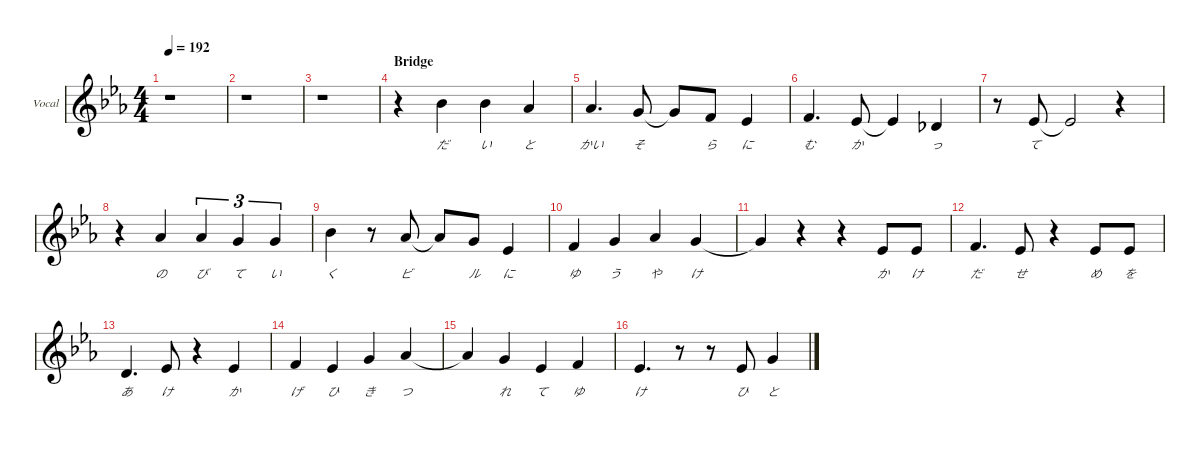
\defaultSystemsLayout 4
\hideDynamics
\bracketExtendMode nobrackets
\firstSystemTrackNameOrientation horizontal
\track ("Vocal" "Vocal") {defaultSystemsLayout 4 mute instrument lead7fifths}
\staff {score}
\tuning (E4 B3 G3 D3 A2 E2)
\ts (4 4)
\tempo 192
\clef g2
\ks eb
r.1{dy f} |
r.1 |
r.1 |
\section ("" "Bridge")
r.4 6.1{acc b}.4{lyrics (0 "だ") lyrics (1 "") lyrics (2 "") lyrics (3 "") lyrics (4 "")} 6.1{acc b}.4{lyrics (0 "い") lyrics (1 "") lyrics (2 "") lyrics (3 "") lyrics (4 "")} 4.1{acc b}.4{lyrics (0 "と") lyrics (1 "") lyrics (2 "") lyrics (3 "") lyrics (4 "")} |
4.1{acc b}.4{d lyrics (0 "かい") lyrics (1 "") lyrics (2 "") lyrics (3 "") lyrics (4 "")} 3.1{acc forcenatural}.8{lyrics (0 "そ") lyrics (1 "") lyrics (2 "") lyrics (3 "") lyrics (4 "")} 3.1{t acc forcenatural}.8 1.1{acc forcenatural}.8{lyrics (0 "ら") lyrics (1 "") lyrics (2 "") lyrics (3 "") lyrics (4 "")} 4.2{acc b}.4{lyrics (0 "に") lyrics (1 "") lyrics (2 "") lyrics (3 "") lyrics (4 "")} |
1.1{acc forcenatural}.4{d lyrics (0 "む") lyrics (1 "") lyrics (2 "") lyrics (3 "") lyrics (4 "")} 4.2{acc b}.8{lyrics (0 "か") lyrics (1 "") lyrics (2 "") lyrics (3 "") lyrics (4 "")} 4.2{t acc b}.4 2.2{acc b}.4{lyrics (0 "っ") lyrics (1 "") lyrics (2 "") lyrics (3 "") lyrics (4 "")} |
r.8 4.2{acc b}.8{lyrics (0 "て") lyrics (1 "") lyrics (2 "") lyrics (3 "") lyrics (4 "")} 4.2{t acc b}.2 r.4 |
r.4 4.1{acc b}.4{lyrics (0 "の") lyrics (1 "") lyrics (2 "") lyrics (3 "") lyrics (4 "")} 4.1{acc b}.4{tu (3 2) lyrics (0 "び") lyrics (1 "") lyrics (2 "") lyrics (3 "") lyrics (4 "")} 3.1{acc forcenatural}.4{tu (3 2) lyrics (0 "て") lyrics (1 "") lyrics (2 "") lyrics (3 "") lyrics (4 "")} 3.1{acc forcenatural}.4{tu (3 2) lyrics (0 "い") lyrics (1 "") lyrics (2 "") lyrics (3 "") lyrics (4 "")} |
6.1{acc b}.4{lyrics (0 "く") lyrics (1 "") lyrics (2 "") lyrics (3 "") lyrics (4 "")} r.8 4.1{acc b}.8{lyrics (0 "ビ") lyrics (1 "") lyrics (2 "") lyrics (3 "") lyrics (4 "")} 4.1{t acc b}.8 3.1{acc forcenatural}.8{lyrics (0 "ル") lyrics (1 "") lyrics (2 "") lyrics (3 "") lyrics (4 "")} 4.2{acc b}.4{lyrics (0 "に") lyrics (1 "") lyrics (2 "") lyrics (3 "") lyrics (4 "")} |
1.1{acc forcenatural}.4{lyrics (0 "ゆ") lyrics (1 "") lyrics (2 "") lyrics (3 "") lyrics (4 "")} 3.1{acc forcenatural}.4{lyrics (0 "う") lyrics (1 "") lyrics (2 "") lyrics (3 "") lyrics (4 "")} 4.1{acc b}.4{lyrics (0 "や") lyrics (1 "") lyrics (2 "") lyrics (3 "") lyrics (4 "")} 3.1{acc forcenatural}.4{lyrics (0 "け") lyrics (1 "") lyrics (2 "") lyrics (3 "") lyrics (4 "")} |
3.1{t acc forcenatural}.4 r.4 r.4 4.2{acc b}.8{lyrics (0 "か") lyrics (1 "") lyrics (2 "") lyrics (3 "") lyrics (4 "")} 4.2{acc b}.8{lyrics (0 "け") lyrics (1 "") lyrics (2 "") lyrics (3 "") lyrics (4 "")} |
1.1{acc forcenatural}.4{d lyrics (0 "だ") lyrics (1 "") lyrics (2 "") lyrics (3 "") lyrics (4 "")} 4.2{acc b}.8{lyrics (0 "せ") lyrics (1 "") lyrics (2 "") lyrics (3 "") lyrics (4 "")} r.4 4.2{acc b}.8{lyrics (0 "め") lyrics (1 "") lyrics (2 "") lyrics (3 "") lyrics (4 "")} 4.2{acc b}.8{lyrics (0 "を") lyrics (1 "") lyrics (2 "") lyrics (3 "") lyrics (4 "")} |
3.2{acc forcenatural}.4{d lyrics (0 "あ") lyrics (1 "") lyrics (2 "") lyrics (3 "") lyrics (4 "")} 4.2{acc b}.8{lyrics (0 "け") lyrics (1 "") lyrics (2 "") lyrics (3 "") lyrics (4 "")} r.4 4.2{acc b}.4{lyrics (0 "か") lyrics (1 "") lyrics (2 "") lyrics (3 "") lyrics (4 "")} |
1.1{acc forcenatural}.4{lyrics (0 "げ") lyrics (1 "") lyrics (2 "") lyrics (3 "") lyrics (4 "")} 4.2{acc b}.4{lyrics (0 "ひ") lyrics (1 "") lyrics (2 "") lyrics (3 "") lyrics (4 "")} 3.1{acc forcenatural}.4{lyrics (0 "き") lyrics (1 "") lyrics (2 "") lyrics (3 "") lyrics (4 "")} 4.1{acc b}.4{lyrics (0 "つ") lyrics (1 "") lyrics (2 "") lyrics (3 "") lyrics (4 "")} |
4.1{t acc b}.4 3.1{acc forcenatural}.4{lyrics (0 "れ") lyrics (1 "") lyrics (2 "") lyrics (3 "") lyrics (4 "")} 4.2{acc b}.4{lyrics (0 "て") lyrics (1 "") lyrics (2 "") lyrics (3 "") lyrics (4 "")} 1.1{acc forcenatural}.4{lyrics (0 "ゆ") lyrics (1 "") lyrics (2 "") lyrics (3 "") lyrics (4 "")} |
4.2{acc b}.4{d lyrics (0 "け") lyrics (1 "") lyrics (2 "") lyrics (3 "") lyrics (4 "")} r.8 r.8 4.2{acc b}.8{lyrics (0 "ひ") lyrics (1 "") lyrics (2 "") lyrics (3 "") lyrics (4 "")} 3.1{acc forcenatural}.4{lyrics (0 "と") lyrics (1 "") lyrics (2 "") lyrics (3 "") lyrics (4 "")}
